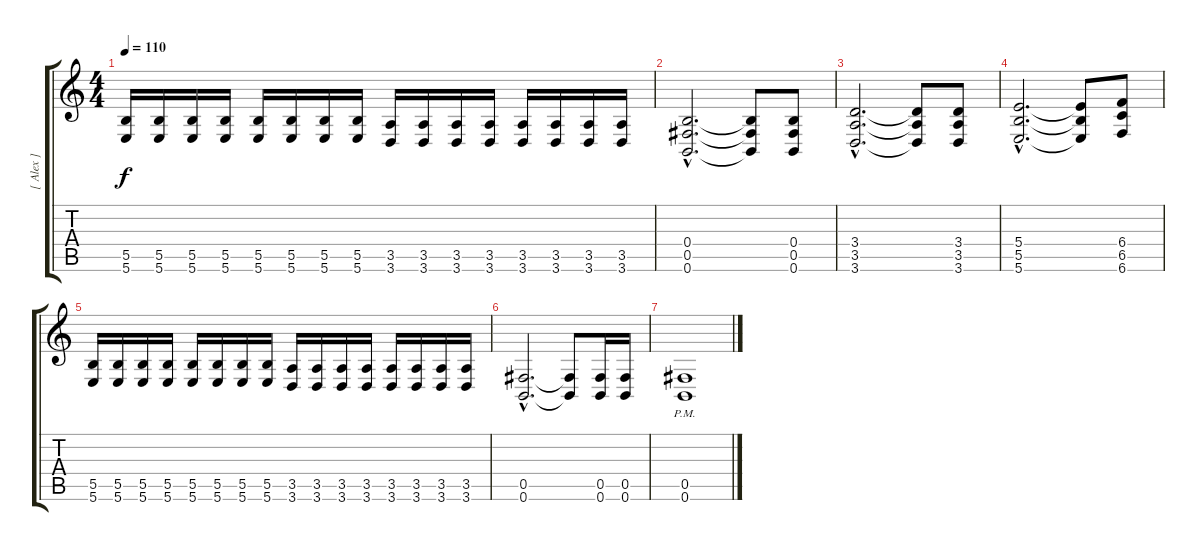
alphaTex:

\track ("[ Alex ]" "[ Alex ]") {instrument distortionguitar}
\staff {score tabs}
\tuning (Db4 Ab3 E3 B2 Gb2 B1) {hide}
\ts (4 4)
\tempo 110
\clef g2
\ks c
(5.5 5.6).16{dy f} (5.5 5.6).16 (5.5 5.6).16 (5.5 5.6).16 (5.5 5.6).16 (5.5 5.6).16 (5.5 5.6).16 (5.5 5.6).16 (3.5 3.6).16 (3.5 3.6).16 (3.5 3.6).16 (3.5 3.6).16 (3.5 3.6).16 (3.5 3.6).16 (3.5 3.6).16 (3.5 3.6).16 |
(0.4{hac} 0.5{hac} 0.6{hac}).2{d} (0.4{t} 0.5{t} 0.6{t}).8 (0.4 0.5 0.6).8 |
(3.4{hac} 3.5{hac} 3.6{hac}).2{d} (3.4{t} 3.5{t} 3.6{t}).8 (3.4 3.5 3.6).8 |
(5.4{hac} 5.5{hac} 5.6{hac}).2{d} (5.4{t} 5.5{t} 5.6{t}).8 (6.4 6.5 6.6).8 |
(5.5 5.6).16 (5.5 5.6).16 (5.5 5.6).16 (5.5 5.6).16 (5.5 5.6).16 (5.5 5.6).16 (5.5 5.6).16 (5.5 5.6).16 (3.5 3.6).16 (3.5 3.6).16 (3.5 3.6).16 (3.5 3.6).16 (3.5 3.6).16 (3.5 3.6).16 (3.5 3.6).16 (3.5 3.6).16 |
(0.5{hac} 0.6{hac}).2{d} (0.5{t} 0.6{t}).8 (0.5 0.6).16 (0.5 0.6).16 |
(0.5{pm} 0.6{pm}).1
